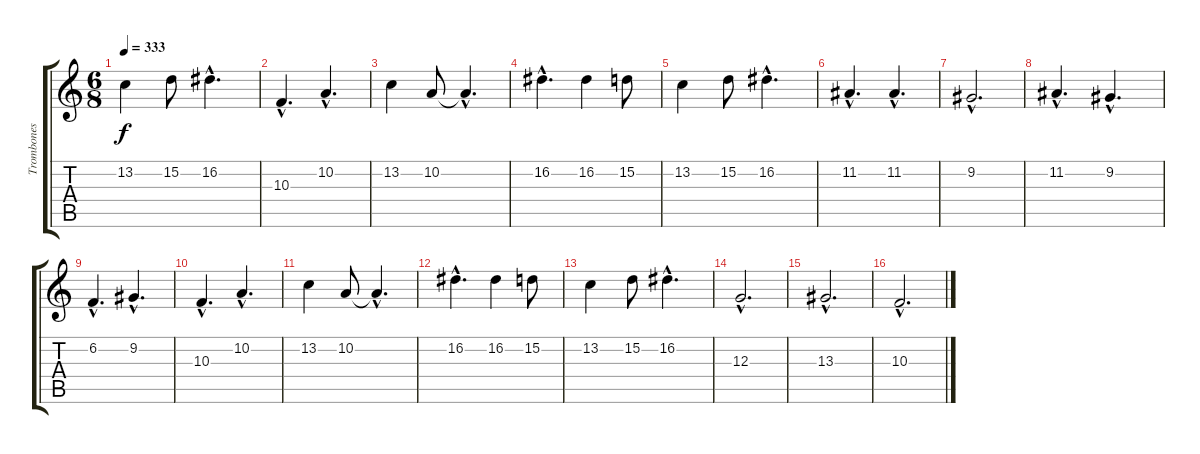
\track ("Trombones" "Trombones") {instrument trombone}
\staff {score tabs}
\tuning (E4 B3 G3 D3 A2 E2) {hide}
\ts (6 8)
\tempo 333
\clef g2
\ks c
13.2.4{dy f} 15.2.8 16.2{hac}.4{d} |
10.3{hac}.4{d} 10.2{hac}.4{d} |
13.2.4 10.2.8 10.2{hac t}.4{d} |
16.2{hac}.4{d} 16.2.4 15.2.8 |
13.2.4 15.2.8 16.2{hac}.4{d} |
11.2{hac}.4{d} 11.2{hac}.4{d} |
9.2{hac}.2{d} |
11.2{hac}.4{d} 9.2{hac}.4{d} |
6.2{hac}.4{d} 9.2{hac}.4{d} |
10.3{hac}.4{d} 10.2{hac}.4{d} |
13.2.4 10.2.8 10.2{hac t}.4{d} |
16.2{hac}.4{d} 16.2.4 15.2.8 |
13.2.4 15.2.8 16.2{hac}.4{d} |
12.3{hac}.2{d} |
13.3{hac}.2{d} |
10.3{hac}.2{d}
